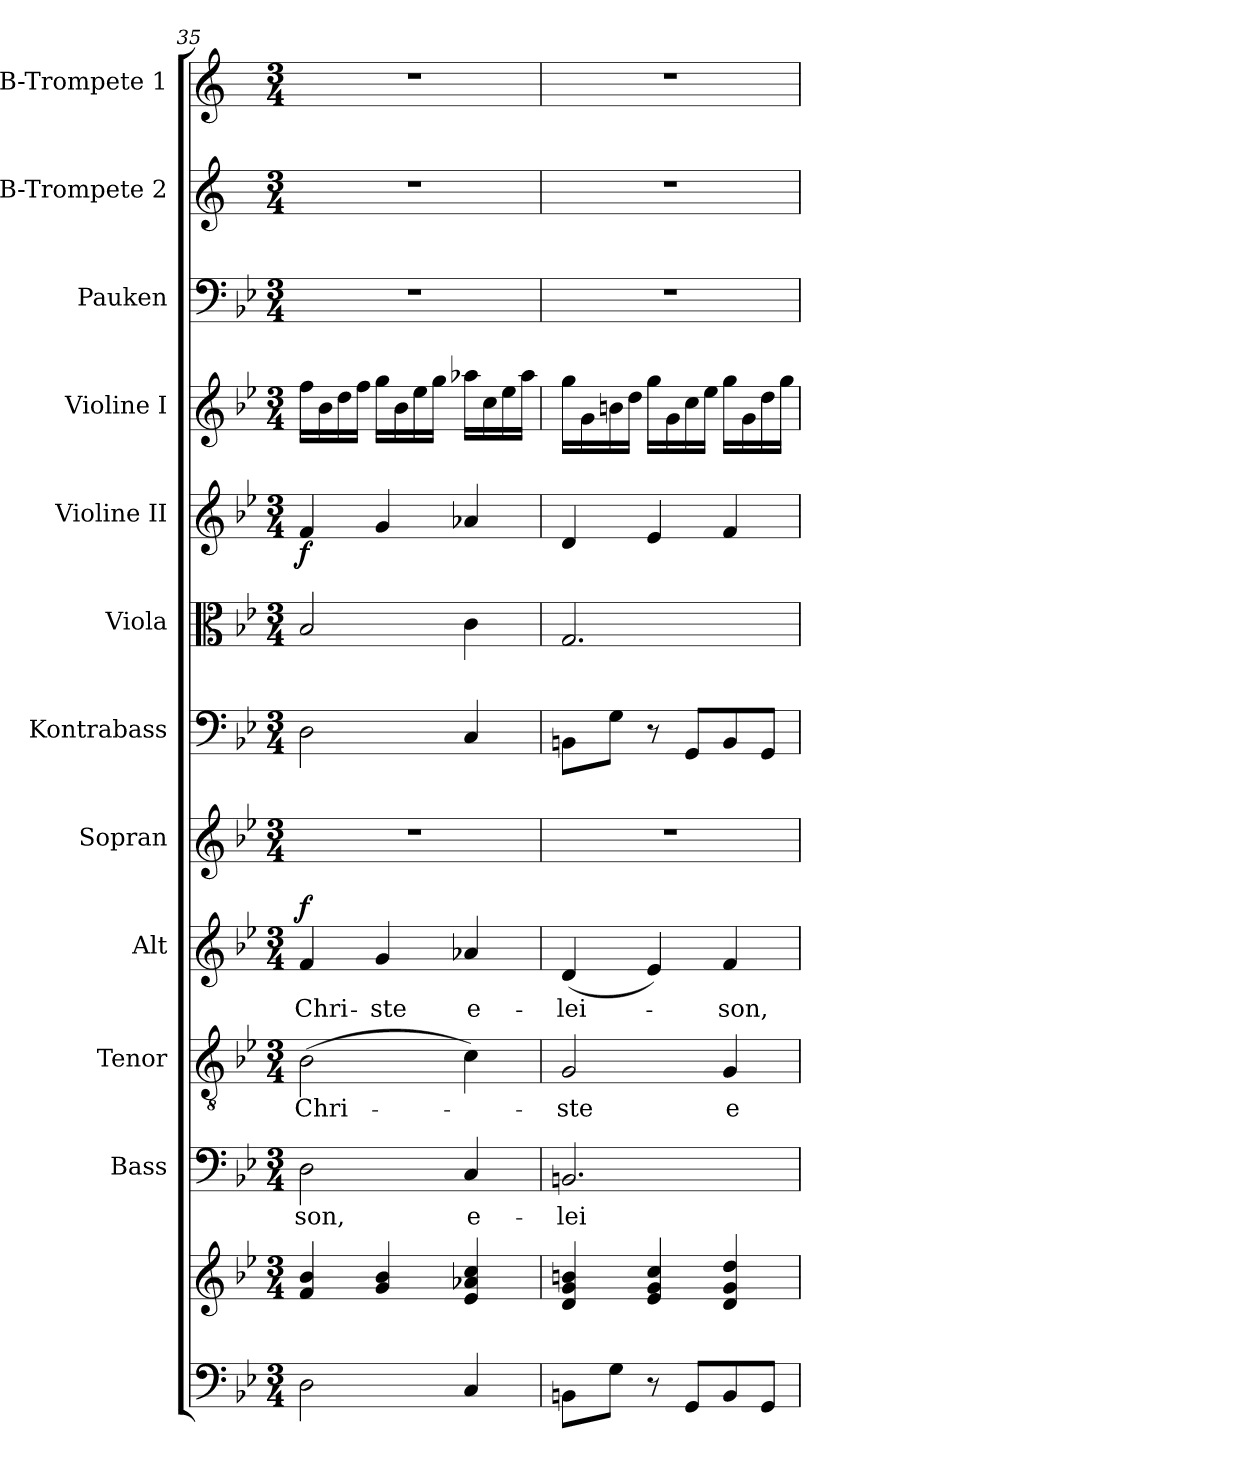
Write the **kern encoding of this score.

**kern	**kern	**kern	**text	**kern	**text	**kern	**text	**dynam	**kern	**kern	**kern	**kern	**dynam	**kern	**kern	**kern	**kern
*part12	*part12	*part11	*part11	*part10	*part10	*part9	*part9	*part9	*part8	*part7	*part6	*part5	*part5	*part4	*part3	*part2	*part1
*staff13	*staff12	*staff11	*staff11	*staff10	*staff10	*staff9	*staff9	*staff9	*staff8	*staff7	*staff6	*staff5	*staff5	*staff4	*staff3	*staff2	*staff1
*	*	*I"Bass	*	*I"Tenor	*	*I"Alt	*	*	*I"Sopran	*I"Kontrabass	*I"Viola	*I"Violine II	*	*I"Violine I	*I"Pauken	*I"B-Trompete 2	*I"B-Trompete 1
*	*	*I'B.	*	*I'T.	*	*I'A.	*	*	*I'S.	*I'Kb.	*I'Vla.	*I'Vl. II	*	*I'Vl. I	*I'Pk.	*I'B Trp. 2	*I'B Trp. 1
*clefF4	*clefG2	*clefF4	*	*clefGv2	*	*clefG2	*	*	*clefG2	*clefF4	*clefC3	*clefG2	*	*clefG2	*clefF4	*clefG2	*clefG2
*	*	*	*	*	*	*	*	*	*	*ITrd7c12	*	*	*	*	*	*ITrd1c2	*ITrd1c2
*k[b-e-]	*k[b-e-]	*k[b-e-]	*	*k[b-e-]	*	*k[b-e-]	*	*	*k[b-e-]	*k[b-e-]	*k[b-e-]	*k[b-e-]	*	*k[b-e-]	*k[b-e-]	*k[b-e-]	*k[b-e-]
*B-:	*B-:	*B-:	*	*B-:	*	*B-:	*	*	*B-:	*B-:	*B-:	*B-:	*	*B-:	*B-:	*B-:	*B-:
*M3/4	*M3/4	*M3/4	*	*M3/4	*	*M3/4	*	*	*M3/4	*M3/4	*M3/4	*M3/4	*	*M3/4	*M3/4	*M3/4	*M3/4
=35	=35	=35	=35	=35	=35	=35	=35	=35	=35	=35	=35	=35	=35	=35	=35	=35	=35
!	!	!	!LO:LY:b	!	!LO:LY:b	!	!LO:LY:b	!LO:DY:a	!	!	!	!	!LO:DY:b	!	!	!	!
2D\	4f/ 4b-/	2D\	-son,	(>2B-\	Chri-	4f/	Chri-	f	2.r	2DD\	2B-/	4f/	f	16ff\LL	2.r	2.r	2.r
.	.	.	.	.	.	.	.	.	.	.	.	.	.	16b-\	.	.	.
.	.	.	.	.	.	.	.	.	.	.	.	.	.	16dd\	.	.	.
.	.	.	.	.	.	.	.	.	.	.	.	.	.	16ff\JJ	.	.	.
!	!	!	!	!	!	!	!LO:LY:b	!	!	!	!	!	!	!	!	!	!
.	4g/ 4b-/	.	.	.	.	4g/	-ste	.	.	.	.	4g/	.	16gg\LL	.	.	.
.	.	.	.	.	.	.	.	.	.	.	.	.	.	16b-\	.	.	.
.	.	.	.	.	.	.	.	.	.	.	.	.	.	16ee-\	.	.	.
.	.	.	.	.	.	.	.	.	.	.	.	.	.	16gg\JJ	.	.	.
!	!	!	!LO:LY:b	!	!	!	!LO:LY:b	!	!	!	!	!	!	!	!	!	!
4C/	4e-/ 4a-X/ 4cc/	4C/	e-	4c\)	.	4a-X/	e-	.	.	4CC/	4c\	4a-X/	.	16aa-X\LL	.	.	.
.	.	.	.	.	.	.	.	.	.	.	.	.	.	16cc\	.	.	.
.	.	.	.	.	.	.	.	.	.	.	.	.	.	16ee-\	.	.	.
.	.	.	.	.	.	.	.	.	.	.	.	.	.	16aa-\JJ	.	.	.
=36	=36	=36	=36	=36	=36	=36	=36	=36	=36	=36	=36	=36	=36	=36	=36	=36	=36
!	!	!	!LO:LY:b	!	!LO:LY:b	!	!LO:LY:b	!	!	!	!	!	!	!	!	!	!
8BBn\L	4d/ 4g/ 4bn/	2.BBn/	-lei-	2G/	-ste	(<4d/	-lei-	.	2.r	8BBBn\L	2.G/	4d/	.	16gg\LL	2.r	2.r	2.r
.	.	.	.	.	.	.	.	.	.	.	.	.	.	16g\	.	.	.
8G\J	.	.	.	.	.	.	.	.	.	8GG\J	.	.	.	16bn\	.	.	.
.	.	.	.	.	.	.	.	.	.	.	.	.	.	16dd\JJ	.	.	.
8r	4e-/ 4g/ 4cc/	.	.	.	.	4e-/)	.	.	.	8r	.	4e-/	.	16gg\LL	.	.	.
.	.	.	.	.	.	.	.	.	.	.	.	.	.	16g\	.	.	.
8GG/L	.	.	.	.	.	.	.	.	.	8GGG/L	.	.	.	16cc\	.	.	.
.	.	.	.	.	.	.	.	.	.	.	.	.	.	16ee-\JJ	.	.	.
!	!	!	!	!	!LO:LY:b	!	!LO:LY:b	!	!	!	!	!	!	!	!	!	!
8BB/	4d/ 4g/ 4dd/	.	.	4G/	e-	4f/	-son,	.	.	8BBB/	.	4f/	.	16gg\LL	.	.	.
.	.	.	.	.	.	.	.	.	.	.	.	.	.	16g\	.	.	.
8GG/J	.	.	.	.	.	.	.	.	.	8GGG/J	.	.	.	16dd\	.	.	.
.	.	.	.	.	.	.	.	.	.	.	.	.	.	16gg\JJ	.	.	.
=	=	=	=	=	=	=	=	=	=	=	=	=	=	=	=	=	=
*-	*-	*-	*-	*-	*-	*-	*-	*-	*-	*-	*-	*-	*-	*-	*-	*-	*-
